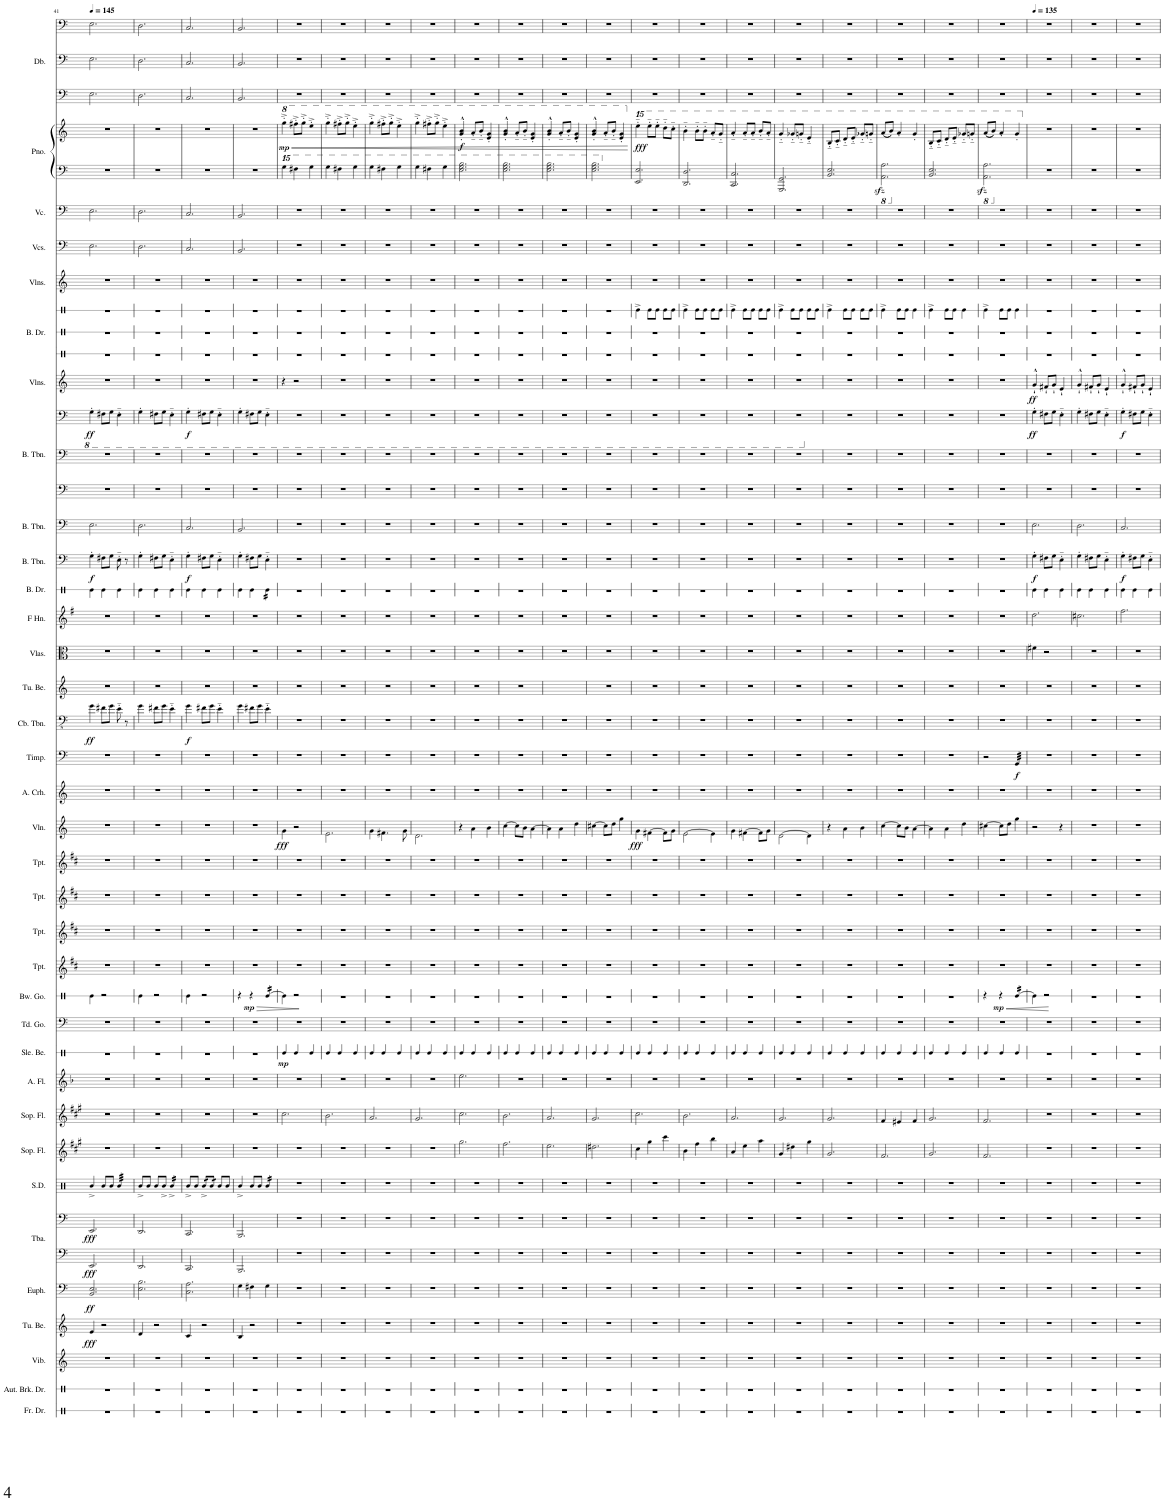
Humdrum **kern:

**kern	**kern	**kern	**kern	**dynam	**kern	**dynam	**kern	**kern	**dynam	**kern	**kern	**kern	**kern	**kern	**dynam	**kern	**kern	**dynam	**kern	**kern	**kern	**kern	**kern	**dynam	**kern	**kern	**dynam	**kern	**dynam	**kern	**kern	**kern	**kern	**kern	**dynam	**kern	**kern	**kern	**kern	**dynam	**kern	**dynam	**kern	**kern	**kern	**kern	**kern	**kern	**kern	**kern	**dynam	**kern	**kern	**kern
*part35	*part34	*part33	*part32	*part32	*part31	*part31	*part30	*part30	*part30	*part29	*part28	*part27	*part26	*part25	*part25	*part24	*part23	*part23	*part22	*part21	*part20	*part19	*part18	*part18	*part17	*part16	*part16	*part15	*part15	*part14	*part13	*part12	*part11	*part10	*part10	*part9	*part8	*part8	*part8	*part8	*part7	*part7	*part6	*part6	*part6	*part5	*part4	*part3	*part2	*part2	*part2	*part1	*part1	*part1
*staff43	*staff42	*staff41	*staff40	*staff40	*staff39	*staff39	*staff38	*staff37	*staff37/38	*staff36	*staff35	*staff34	*staff33	*staff32	*staff32	*staff31	*staff30	*staff30	*staff29	*staff28	*staff27	*staff26	*staff25	*staff25	*staff24	*staff23	*staff23	*staff22	*staff22	*staff21	*staff20	*staff19	*staff18	*staff17	*staff17	*staff16	*staff15	*staff14	*staff13	*staff13/14/15	*staff12	*staff12	*staff11	*staff10	*staff9	*staff8	*staff7	*staff6	*staff5	*staff4	*staff4/5	*staff3	*staff2	*staff1
*I"Frame Drum	*I"Automobile Brake Drums	*I"Vibraphone	*I"Tubular Bells	*	*I"Euphonium	*	*I"Tuba	*	*	*I"Snare Drum	*I"Soprano Flute	*I"Soprano Flute	*I"Alto Flute	*I"Sleigh Bells	*	*I"Tuned Gongs	*I"Bowl Gongs	*	*I"Trumpet	*I"Trumpet	*I"Trumpet	*I"Trumpet	*I"Violin	*	*I"Alto Crumhorn	*I"Timpani	*	*I"Contrabass Trombone	*	*I"Tubular Bells	*I"Violas	*I"Horn in F	*I"Bass Drum	*I"Bass Trombone	*	*I"Bass Trombone	*I"Bass Trombone	*	*	*	*I"Violins	*	*I"Bass Drum	*	*	*I"Violins	*I"Violoncellos	*I"Violoncello	*I"Grand Piano	*	*	*I"Double Bass	*	*
*I'Fr. Dr.	*I'Aut. Brk. Dr.	*I'Vib.	*I'Tu. Be.	*	*I'Euph.	*	*I'Tba.	*	*	*I'S.D.	*I'Sop. Fl.	*I'Sop. Fl.	*I'A. Fl.	*I'Sle. Be.	*	*I'Td. Go.	*I'Bw. Go.	*	*I'Tpt.	*I'Tpt.	*I'Tpt.	*I'Tpt.	*I'Vln.	*	*I'A. Crh.	*I'Timp.	*	*I'Cb. Tbn.	*	*I'Tu. Be.	*I'Vlas.	*	*I'B. Dr.	*I'B. Tbn.	*	*I'B. Tbn.	*I'B. Tbn.	*	*	*	*I'Vlns.	*	*I'B. Dr.	*	*	*I'Vlns.	*I'Vcs.	*I'Vc.	*I'Pno.	*	*	*I'Db.	*	*
!!LO:PB:g=z
*clefX	*clefX	*clefG2	*clefG2	*	*clefF4	*	*clefF4	*clefF4	*	*clefX	*clefG2	*clefG2	*clefG2	*clefX	*	*clefF4	*clefX	*	*clefG2	*clefG2	*clefG2	*clefG2	*clefG2	*	*clefG2	*clefF4	*	*clefFv4	*	*clefG2	*clefC3	*clefG2	*clefX	*clefF4	*	*clefF4	*clefF4	*clefF4	*clefF4	*	*clefG2	*	*clefX	*clefX	*clefX	*clefG2	*clefF4	*clefF4	*clefF4	*clefG2	*	*clefF4	*clefF4	*clefF4
*	*	*	*	*	*	*	*	*	*	*	*Trd-2c-3	*Trd-2c-3	*Trd3c5	*	*	*	*Trd7c12	*	*Trd1c2	*Trd1c2	*Trd1c2	*Trd1c2	*	*	*Trd12c21	*	*	*	*	*	*	*Trd4c7	*	*	*	*	*	*	*	*	*	*	*	*	*	*	*	*	*	*	*	*Trd7c12	*Trd7c12	*Trd7c12
*k[]	*k[]	*k[]	*k[]	*	*k[]	*	*k[]	*k[]	*	*k[]	*k[f#c#g#]	*k[f#c#g#]	*k[b-]	*k[]	*	*k[]	*k[]	*	*k[f#c#]	*k[f#c#]	*k[f#c#]	*k[f#c#]	*k[]	*	*k[]	*k[]	*	*k[]	*	*k[]	*k[]	*k[f#]	*k[]	*k[]	*	*k[]	*k[]	*k[]	*k[]	*	*k[]	*	*k[]	*k[]	*k[]	*k[]	*k[]	*k[]	*k[]	*k[]	*	*k[]	*k[]	*k[]
*M3/4	*M3/4	*M3/4	*M3/4	*	*M3/4	*	*M3/4	*M3/4	*	*M3/4	*M3/4	*M3/4	*M3/4	*M3/4	*	*M3/4	*M3/4	*	*M3/4	*M3/4	*M3/4	*M3/4	*M3/4	*	*M3/4	*M3/4	*	*M3/4	*	*M3/4	*M3/4	*M3/4	*M3/4	*M3/4	*	*M3/4	*M3/4	*M3/4	*M3/4	*	*M3/4	*	*M3/4	*M3/4	*M3/4	*M3/4	*M3/4	*M3/4	*M3/4	*M3/4	*	*M3/4	*M3/4	*M3/4
*MM145	*MM145	*MM145	*MM145	*	*MM145	*	*MM145	*MM145	*	*MM145	*MM145	*MM145	*MM145	*MM145	*	*MM145	*MM145	*	*MM145	*MM145	*MM145	*MM145	*MM145	*	*MM145	*MM145	*	*MM145	*	*MM145	*MM145	*MM145	*MM145	*MM145	*	*MM145	*MM145	*MM145	*MM145	*	*MM145	*	*MM145	*MM145	*MM145	*MM145	*MM145	*MM145	*MM145	*MM145	*	*MM145	*MM145	*MM145
=41	=41	=41	=41	=41	=41	=41	=41	=41	=41	=41	=41	=41	=41	=41	=41	=41	=41	=41	=41	=41	=41	=41	=41	=41	=41	=41	=41	=41	=41	=41	=41	=41	=41	=41	=41	=41	=41	=41	=41	=41	=41	=41	=41	=41	=41	=41	=41	=41	=41	=41	=41	=41	=41	=41
!	!	!	!	!LO:DY:b	!	!LO:DY:b	!	!	!LO:DY:b=2	!	!	!	!	!	!	!	!	!	!	!	!	!	!	!	!	!	!	!	!	!	!	!	!	!	!	!	!	!	!	!	!	!	!	!	!	!	!	!	!	!	!	!	!	!
!	!	!	!	!	!	!	!	!	!LO:DY:n=1:b	!	!	!	!	!	!	!	!	!	!	!	!	!	!	!	!	!	!	!	!LO:DY:b	!	!	!	!	!	!LO:DY:b	!	!	!	!	!LO:DY:b	!	!	!	!	!	!	!	!	!	!	!	!	!	!
2.r	2.r	2.r	4e/	fff	2.BB/ 2.E/	ff	2.EE/	2.EE/	fff fff	4R^/	2.r	2.r	2.r	2.r	.	2.r	4Re\	.	2.r	2.r	2.r	2.r	2.r	.	2.r	2.r	.	4G\	ff	2.r	2.r	2.r	4Re\	4G'\	f	2.E\	2.r	2.r	4GG'\	ff	2.r	.	2.r	2.r	2.r	2.r	2.E\	2.E\	2.r	2.r	.	2.E\	2.E\	2.E\
.	.	.	2r	.	.	.	.	.	.	8R/L	.	.	.	.	.	.	2r	.	.	.	.	.	.	.	.	.	.	8F#X\L	.	.	.	.	4Re\	8F#X\L	.	.	.	.	8FF#X\L	.	.	.	.	.	.	.	.	.	.	.	.	.	.	.
.	.	.	.	.	.	.	.	.	.	8R/J	.	.	.	.	.	.	.	.	.	.	.	.	.	.	.	.	.	8G\J	.	.	.	.	.	8G\J	.	.	.	.	8GG\J	.	.	.	.	.	.	.	.	.	.	.	.	.	.	.
*	*	*	*	*	*	*	*	*	*	*tremolo	*	*	*	*	*	*	*	*	*	*	*	*	*	*	*	*	*	*	*	*	*	*	*	*	*	*	*	*	*	*	*	*	*	*	*	*	*	*	*	*	*	*	*	*
.	.	.	.	.	.	.	.	.	.	32R/LLL	.	.	.	.	.	.	.	.	.	.	.	.	.	.	.	.	.	8E'~\	.	.	.	.	4Re\	8E'~\	.	.	.	.	4EE'~\	.	.	.	.	.	.	.	.	.	.	.	.	.	.	.
.	.	.	.	.	.	.	.	.	.	32R/	.	.	.	.	.	.	.	.	.	.	.	.	.	.	.	.	.	.	.	.	.	.	.	.	.	.	.	.	.	.	.	.	.	.	.	.	.	.	.	.	.	.	.	.
.	.	.	.	.	.	.	.	.	.	32R/	.	.	.	.	.	.	.	.	.	.	.	.	.	.	.	.	.	.	.	.	.	.	.	.	.	.	.	.	.	.	.	.	.	.	.	.	.	.	.	.	.	.	.	.
.	.	.	.	.	.	.	.	.	.	32R/	.	.	.	.	.	.	.	.	.	.	.	.	.	.	.	.	.	.	.	.	.	.	.	.	.	.	.	.	.	.	.	.	.	.	.	.	.	.	.	.	.	.	.	.
.	.	.	.	.	.	.	.	.	.	32R/	.	.	.	.	.	.	.	.	.	.	.	.	.	.	.	.	.	8r	.	.	.	.	.	8r	.	.	.	.	.	.	.	.	.	.	.	.	.	.	.	.	.	.	.	.
.	.	.	.	.	.	.	.	.	.	32R/	.	.	.	.	.	.	.	.	.	.	.	.	.	.	.	.	.	.	.	.	.	.	.	.	.	.	.	.	.	.	.	.	.	.	.	.	.	.	.	.	.	.	.	.
.	.	.	.	.	.	.	.	.	.	32R/	.	.	.	.	.	.	.	.	.	.	.	.	.	.	.	.	.	.	.	.	.	.	.	.	.	.	.	.	.	.	.	.	.	.	.	.	.	.	.	.	.	.	.	.
.	.	.	.	.	.	.	.	.	.	32R/JJJ	.	.	.	.	.	.	.	.	.	.	.	.	.	.	.	.	.	.	.	.	.	.	.	.	.	.	.	.	.	.	.	.	.	.	.	.	.	.	.	.	.	.	.	.
=42	=42	=42	=42	=42	=42	=42	=42	=42	=42	=42	=42	=42	=42	=42	=42	=42	=42	=42	=42	=42	=42	=42	=42	=42	=42	=42	=42	=42	=42	=42	=42	=42	=42	=42	=42	=42	=42	=42	=42	=42	=42	=42	=42	=42	=42	=42	=42	=42	=42	=42	=42	=42	=42	=42
2.r	2.r	2.r	4d/	.	2.E\ 2.B\	.	2.DD/	2.DD/	.	8R^/L	2.r	2.r	2.r	2.r	.	2.r	4Re\	.	2.r	2.r	2.r	2.r	2.r	.	2.r	2.r	.	4G\	.	2.r	2.r	2.r	4Re\	4G'\	.	2.D\	2.r	2.r	4GG'\	.	2.r	.	2.r	2.r	2.r	2.r	2.D\	2.D\	2.r	2.r	.	2.D\	2.D\	2.D\
.	.	.	.	.	.	.	.	.	.	8R/J	.	.	.	.	.	.	.	.	.	.	.	.	.	.	.	.	.	.	.	.	.	.	.	.	.	.	.	.	.	.	.	.	.	.	.	.	.	.	.	.	.	.	.	.
.	.	.	2r	.	.	.	.	.	.	8R/L	.	.	.	.	.	.	2r	.	.	.	.	.	.	.	.	.	.	8F#X\L	.	.	.	.	4Re\	8F#X\L	.	.	.	.	8FF#X\L	.	.	.	.	.	.	.	.	.	.	.	.	.	.	.
.	.	.	.	.	.	.	.	.	.	8R^/J	.	.	.	.	.	.	.	.	.	.	.	.	.	.	.	.	.	8G\J	.	.	.	.	.	8G\J	.	.	.	.	8GG\J	.	.	.	.	.	.	.	.	.	.	.	.	.	.	.
.	.	.	.	.	.	.	.	.	.	16R^/LL	.	.	.	.	.	.	.	.	.	.	.	.	.	.	.	.	.	4E'~\	.	.	.	.	4Re\	4E'~\	.	.	.	.	4EE'~\	.	.	.	.	.	.	.	.	.	.	.	.	.	.	.
.	.	.	.	.	.	.	.	.	.	16R^/	.	.	.	.	.	.	.	.	.	.	.	.	.	.	.	.	.	.	.	.	.	.	.	.	.	.	.	.	.	.	.	.	.	.	.	.	.	.	.	.	.	.	.	.
.	.	.	.	.	.	.	.	.	.	16R^/	.	.	.	.	.	.	.	.	.	.	.	.	.	.	.	.	.	.	.	.	.	.	.	.	.	.	.	.	.	.	.	.	.	.	.	.	.	.	.	.	.	.	.	.
.	.	.	.	.	.	.	.	.	.	16R^/JJ	.	.	.	.	.	.	.	.	.	.	.	.	.	.	.	.	.	.	.	.	.	.	.	.	.	.	.	.	.	.	.	.	.	.	.	.	.	.	.	.	.	.	.	.
=43	=43	=43	=43	=43	=43	=43	=43	=43	=43	=43	=43	=43	=43	=43	=43	=43	=43	=43	=43	=43	=43	=43	=43	=43	=43	=43	=43	=43	=43	=43	=43	=43	=43	=43	=43	=43	=43	=43	=43	=43	=43	=43	=43	=43	=43	=43	=43	=43	=43	=43	=43	=43	=43	=43
!	!	!	!	!	!	!	!	!	!	!	!	!	!	!	!	!	!	!	!	!	!	!	!	!	!	!	!	!	!LO:DY:b	!	!	!	!	!	!LO:DY:b	!	!	!	!	!LO:DY:b	!	!	!	!	!	!	!	!	!	!	!	!	!	!
2.r	2.r	2.r	4c/	.	2.C\ 2.A\	.	2.CC/	2.CC/	.	8R^/L	2.r	2.r	2.r	2.r	.	2.r	4Re\	.	2.r	2.r	2.r	2.r	2.r	.	2.r	2.r	.	4G\	f	2.r	2.r	2.r	4Re\	4G'\	f	2.C/	2.r	2.r	4GG'\	f	2.r	.	2.r	2.r	2.r	2.r	2.C/	2.C/	2.r	2.r	.	2.C/	2.C/	2.C/
.	.	.	.	.	.	.	.	.	.	8R/J	.	.	.	.	.	.	.	.	.	.	.	.	.	.	.	.	.	.	.	.	.	.	.	.	.	.	.	.	.	.	.	.	.	.	.	.	.	.	.	.	.	.	.	.
.	.	.	2r	.	.	.	.	.	.	16R^/LL	.	.	.	.	.	.	2r	.	.	.	.	.	.	.	.	.	.	8F#X\L	.	.	.	.	4Re\	8F#X\L	.	.	.	.	8FF#X\L	.	.	.	.	.	.	.	.	.	.	.	.	.	.	.
.	.	.	.	.	.	.	.	.	.	16R^/	.	.	.	.	.	.	.	.	.	.	.	.	.	.	.	.	.	.	.	.	.	.	.	.	.	.	.	.	.	.	.	.	.	.	.	.	.	.	.	.	.	.	.	.
.	.	.	.	.	.	.	.	.	.	16R/	.	.	.	.	.	.	.	.	.	.	.	.	.	.	.	.	.	8G\J	.	.	.	.	.	8G\J	.	.	.	.	8GG\J	.	.	.	.	.	.	.	.	.	.	.	.	.	.	.
.	.	.	.	.	.	.	.	.	.	16R/JJ	.	.	.	.	.	.	.	.	.	.	.	.	.	.	.	.	.	.	.	.	.	.	.	.	.	.	.	.	.	.	.	.	.	.	.	.	.	.	.	.	.	.	.	.
.	.	.	.	.	.	.	.	.	.	8R/L	.	.	.	.	.	.	.	.	.	.	.	.	.	.	.	.	.	4E'~\	.	.	.	.	4Re\	4E'~\	.	.	.	.	4EE'~\	.	.	.	.	.	.	.	.	.	.	.	.	.	.	.
.	.	.	.	.	.	.	.	.	.	8R/J	.	.	.	.	.	.	.	.	.	.	.	.	.	.	.	.	.	.	.	.	.	.	.	.	.	.	.	.	.	.	.	.	.	.	.	.	.	.	.	.	.	.	.	.
=44	=44	=44	=44	=44	=44	=44	=44	=44	=44	=44	=44	=44	=44	=44	=44	=44	=44	=44	=44	=44	=44	=44	=44	=44	=44	=44	=44	=44	=44	=44	=44	=44	=44	=44	=44	=44	=44	=44	=44	=44	=44	=44	=44	=44	=44	=44	=44	=44	=44	=44	=44	=44	=44	=44
2.r	2.r	2.r	4B/	.	4G\	.	2.BBB/	2.BBB/	.	4R^/	2.r	2.r	2.r	2.r	.	2.r	4r	.	2.r	2.r	2.r	2.r	2.r	.	2.r	2.r	.	4G\	.	2.r	2.r	2.r	4Re\	4G'\	.	2.BB/	2.r	2.r	4GG'\	.	2.r	.	2.r	2.r	2.r	2.r	2.BB/	2.BB/	2.r	2.r	.	2.BB/	2.BB/	2.BB/
!	!	!	!	!	!	!	!	!	!	!	!	!	!	!	!	!	!	!LO:HP:b	!	!	!	!	!	!	!	!	!	!	!	!	!	!	!	!	!	!	!	!	!	!	!	!	!	!	!	!	!	!	!	!	!	!	!	!
!	!	!	!	!	!	!	!	!	!	!	!	!	!	!	!	!	!	!LO:DY:n=1:b	!	!	!	!	!	!	!	!	!	!	!	!	!	!	!	!	!	!	!	!	!	!	!	!	!	!	!	!	!	!	!	!	!	!	!	!
.	.	.	2r	.	4F#X\	.	.	.	.	8R/L	.	.	.	.	.	.	4r	> mp	.	.	.	.	.	.	.	.	.	8F#X\L	.	.	.	.	4Re\	8F#X\L	.	.	.	.	8FF#X\L	.	.	.	.	.	.	.	.	.	.	.	.	.	.	.
.	.	.	.	.	.	.	.	.	.	8R/J	.	.	.	.	.	.	.	.	.	.	.	.	.	.	.	.	.	8G\J	.	.	.	.	.	8G\J	.	.	.	.	8GG\J	.	.	.	.	.	.	.	.	.	.	.	.	.	.	.
*	*	*	*	*	*	*	*	*	*	*	*	*	*	*	*	*	*tremolo	*	*	*	*	*	*	*	*	*	*	*	*	*	*	*	*	*	*	*	*	*	*	*	*	*	*	*	*	*	*	*	*	*	*	*	*	*
*	*	*	*	*	*	*	*	*	*	*	*	*	*	*	*	*	*	*	*	*	*	*	*	*	*	*	*	*	*	*	*	*	*tremolo	*	*	*	*	*	*	*	*	*	*	*	*	*	*	*	*	*	*	*	*	*
.	.	.	.	.	4G\	.	.	.	.	16R/LL	.	.	.	.	.	.	[16Re/LL	.	.	.	.	.	.	.	.	.	.	4E'~\	.	.	.	.	16Re\LL	4E'~\	.	.	.	.	4EE'~\	.	.	.	.	.	.	.	.	.	.	.	.	.	.	.
.	.	.	.	.	.	.	.	.	.	16R/	.	.	.	.	.	.	16Re/	.	.	.	.	.	.	.	.	.	.	.	.	.	.	.	16Re\	.	.	.	.	.	.	.	.	.	.	.	.	.	.	.	.	.	.	.	.	.
.	.	.	.	.	.	.	.	.	.	16R/	.	.	.	.	.	.	16Re/	.	.	.	.	.	.	.	.	.	.	.	.	.	.	.	16Re\	.	.	.	.	.	.	.	.	.	.	.	.	.	.	.	.	.	.	.	.	.
.	.	.	.	.	.	.	.	.	.	16R/JJ	.	.	.	.	.	.	16Re/JJ	.	.	.	.	.	.	.	.	.	.	.	.	.	.	.	16Re\JJ	.	.	.	.	.	.	.	.	.	.	.	.	.	.	.	.	.	.	.	.	.
*	*	*	*	*	*	*	*	*	*	*	*	*	*	*	*	*	*	*	*	*	*	*	*	*	*	*	*	*	*	*	*	*	*Xtremolo	*	*	*	*	*	*	*	*	*	*	*	*	*	*	*	*	*	*	*	*	*
*	*	*	*	*	*	*	*	*	*	*	*	*	*	*	*	*	*Xtremolo	*	*	*	*	*	*	*	*	*	*	*	*	*	*	*	*	*	*	*	*	*	*	*	*	*	*	*	*	*	*	*	*	*	*	*	*	*
*	*	*	*	*	*	*	*	*	*	*Xtremolo	*	*	*	*	*	*	*	*	*	*	*	*	*	*	*	*	*	*	*	*	*	*	*	*	*	*	*	*	*	*	*	*	*	*	*	*	*	*	*	*	*	*	*	*
.	.	.	.	.	.	.	.	.	.	.	.	.	.	.	.	.	.	]	.	.	.	.	.	.	.	.	.	.	.	.	.	.	.	.	.	.	.	.	.	.	.	.	.	.	.	.	.	.	.	.	.	.	.	.
=45	=45	=45	=45	=45	=45	=45	=45	=45	=45	=45	=45	=45	=45	=45	=45	=45	=45	=45	=45	=45	=45	=45	=45	=45	=45	=45	=45	=45	=45	=45	=45	=45	=45	=45	=45	=45	=45	=45	=45	=45	=45	=45	=45	=45	=45	=45	=45	=45	=45	=45	=45	=45	=45	=45
*	*	*	*	*	*	*	*	*	*	*	*	*	*	*	*	*	*	*	*	*	*	*	*	*	*	*	*	*	*	*	*	*	*	*	*	*	*	*	*	*	*	*	*	*	*	*	*	*	*15ma	*	*	*	*	*
*	*	*	*	*	*	*	*	*	*	*	*	*	*	*	*	*	*	*	*	*	*	*	*	*	*	*	*	*	*	*	*	*	*	*	*	*	*	*	*	*	*	*	*	*	*	*	*	*	*	*8va	*	*	*	*
!	!	!	!	!	!	!	!	!	!	!	!	!	!	!	!LO:DY:b	!	!	!	!	!	!	!	!	!LO:DY:b	!	!	!	!	!	!	!	!	!	!	!	!	!	!	!	!	!	!	!	!	!	!	!	!	!	!	!LO:DY:b	!	!	!
2.r	2.r	2.r	2.r	.	2.r	.	2.r	2.r	.	2.r	2.r	2.cc#\	2.r	4Re/	mp	2.r	4Re\]	.	2.r	2.r	2.r	2.r	4g\	fff	2.r	2.r	.	2.r	.	2.r	2.r	2.r	2.r	2.r	.	2.r	2.r	2.r	2.r	.	4r	.	2.r	2.r	2.r	2.r	2.r	2.r	4gg\	4ggg'^\	mp	2.r	2.r	2.r
!	!	!	!	!	!	!	!	!	!	!	!	!	!	!	!	!	!	!	!	!	!	!	!	!	!	!	!	!	!	!	!	!	!	!	!	!	!	!	!	!	!	!	!	!	!	!	!	!	!	!	!LO:HP:b	!	!	!
.	.	.	.	.	.	.	.	.	.	.	.	.	.	4Re/	.	.	2r	.	.	.	.	.	2r	.	.	.	.	.	.	.	.	.	.	.	.	.	.	.	.	.	2r	.	.	.	.	.	.	.	4ff#X\	8fff#X'^\L	<	.	.	.
.	.	.	.	.	.	.	.	.	.	.	.	.	.	.	.	.	.	.	.	.	.	.	.	.	.	.	.	.	.	.	.	.	.	.	.	.	.	.	.	.	.	.	.	.	.	.	.	.	.	8ggg'^\J	.	.	.	.
.	.	.	.	.	.	.	.	.	.	.	.	.	.	4Re/	.	.	.	.	.	.	.	.	.	.	.	.	.	.	.	.	.	.	.	.	.	.	.	.	.	.	.	.	.	.	.	.	.	.	4gg\	4eee'^	.	.	.	.
=46	=46	=46	=46	=46	=46	=46	=46	=46	=46	=46	=46	=46	=46	=46	=46	=46	=46	=46	=46	=46	=46	=46	=46	=46	=46	=46	=46	=46	=46	=46	=46	=46	=46	=46	=46	=46	=46	=46	=46	=46	=46	=46	=46	=46	=46	=46	=46	=46	=46	=46	=46	=46	=46	=46
2.r	2.r	2.r	2.r	.	2.r	.	2.r	2.r	.	2.r	2.r	2.b\	2.r	4Re/	.	2.r	2.r	.	2.r	2.r	2.r	2.r	2.e\	.	2.r	2.r	.	2.r	.	2.r	2.r	2.r	2.r	2.r	.	2.r	2.r	2.r	2.r	.	2.r	.	2.r	2.r	2.r	2.r	2.r	2.r	4gg\	4ggg'^\	.	2.r	2.r	2.r
.	.	.	.	.	.	.	.	.	.	.	.	.	.	4Re/	.	.	.	.	.	.	.	.	.	.	.	.	.	.	.	.	.	.	.	.	.	.	.	.	.	.	.	.	.	.	.	.	.	.	4ff#X\	8fff#X'^\L	.	.	.	.
.	.	.	.	.	.	.	.	.	.	.	.	.	.	.	.	.	.	.	.	.	.	.	.	.	.	.	.	.	.	.	.	.	.	.	.	.	.	.	.	.	.	.	.	.	.	.	.	.	.	8ggg'^\J	.	.	.	.
.	.	.	.	.	.	.	.	.	.	.	.	.	.	4Re/	.	.	.	.	.	.	.	.	.	.	.	.	.	.	.	.	.	.	.	.	.	.	.	.	.	.	.	.	.	.	.	.	.	.	4gg\	4eee'^\	.	.	.	.
=47	=47	=47	=47	=47	=47	=47	=47	=47	=47	=47	=47	=47	=47	=47	=47	=47	=47	=47	=47	=47	=47	=47	=47	=47	=47	=47	=47	=47	=47	=47	=47	=47	=47	=47	=47	=47	=47	=47	=47	=47	=47	=47	=47	=47	=47	=47	=47	=47	=47	=47	=47	=47	=47	=47
2.r	2.r	2.r	2.r	.	2.r	.	2.r	2.r	.	2.r	2.r	2.a/	2.r	4Re/	.	2.r	2.r	.	2.r	2.r	2.r	2.r	4g\	.	2.r	2.r	.	2.r	.	2.r	2.r	2.r	2.r	2.r	.	2.r	2.r	2.r	2.r	.	2.r	.	2.r	2.r	2.r	2.r	2.r	2.r	4gg\	4ggg'^\	.	2.r	2.r	2.r
.	.	.	.	.	.	.	.	.	.	.	.	.	.	4Re/	.	.	.	.	.	.	.	.	4.f#X\	.	.	.	.	.	.	.	.	.	.	.	.	.	.	.	.	.	.	.	.	.	.	.	.	.	4ff#X\	8fff#X'^\L	.	.	.	.
.	.	.	.	.	.	.	.	.	.	.	.	.	.	.	.	.	.	.	.	.	.	.	.	.	.	.	.	.	.	.	.	.	.	.	.	.	.	.	.	.	.	.	.	.	.	.	.	.	.	8ggg'^\J	.	.	.	.
.	.	.	.	.	.	.	.	.	.	.	.	.	.	4Re/	.	.	.	.	.	.	.	.	.	.	.	.	.	.	.	.	.	.	.	.	.	.	.	.	.	.	.	.	.	.	.	.	.	.	4gg\	4eee'^\	.	.	.	.
.	.	.	.	.	.	.	.	.	.	.	.	.	.	.	.	.	.	.	.	.	.	.	8g\	.	.	.	.	.	.	.	.	.	.	.	.	.	.	.	.	.	.	.	.	.	.	.	.	.	.	.	.	.	.	.
=48	=48	=48	=48	=48	=48	=48	=48	=48	=48	=48	=48	=48	=48	=48	=48	=48	=48	=48	=48	=48	=48	=48	=48	=48	=48	=48	=48	=48	=48	=48	=48	=48	=48	=48	=48	=48	=48	=48	=48	=48	=48	=48	=48	=48	=48	=48	=48	=48	=48	=48	=48	=48	=48	=48
2.r	2.r	2.r	2.r	.	2.r	.	2.r	2.r	.	2.r	2.r	2.g#/	2.r	4Re/	.	2.r	2.r	.	2.r	2.r	2.r	2.r	2.d\	.	2.r	2.r	.	2.r	.	2.r	2.r	2.r	2.r	2.r	.	2.r	2.r	2.r	2.r	.	2.r	.	2.r	2.r	2.r	2.r	2.r	2.r	4gg\	4ggg'^\	.	2.r	2.r	2.r
.	.	.	.	.	.	.	.	.	.	.	.	.	.	4Re/	.	.	.	.	.	.	.	.	.	.	.	.	.	.	.	.	.	.	.	.	.	.	.	.	.	.	.	.	.	.	.	.	.	.	4ff#X\	8fff#X'^\L	.	.	.	.
.	.	.	.	.	.	.	.	.	.	.	.	.	.	.	.	.	.	.	.	.	.	.	.	.	.	.	.	.	.	.	.	.	.	.	.	.	.	.	.	.	.	.	.	.	.	.	.	.	.	8ggg'^\J	.	.	.	.
.	.	.	.	.	.	.	.	.	.	.	.	.	.	4Re/	.	.	.	.	.	.	.	.	.	.	.	.	.	.	.	.	.	.	.	.	.	.	.	.	.	.	.	.	.	.	.	.	.	.	4gg\	4eee'^\	.	.	.	.
=49	=49	=49	=49	=49	=49	=49	=49	=49	=49	=49	=49	=49	=49	=49	=49	=49	=49	=49	=49	=49	=49	=49	=49	=49	=49	=49	=49	=49	=49	=49	=49	=49	=49	=49	=49	=49	=49	=49	=49	=49	=49	=49	=49	=49	=49	=49	=49	=49	=49	=49	=49	=49	=49	=49
!	!	!	!	!	!	!	!	!	!	!	!	!	!	!	!	!	!	!	!	!	!	!	!	!	!	!	!	!	!	!	!	!	!	!	!	!	!	!	!	!	!	!	!	!	!	!	!	!	!	!	!LO:DY:b	!	!	!
2.r	2.r	2.r	2.r	.	2.r	.	2.r	2.r	.	2.r	2.gg#\	2.cc#\	2.ee\	4Re/	.	2.r	2.r	.	2.r	2.r	2.r	2.r	4r	.	2.r	2.r	.	2.r	.	2.r	2.r	2.r	2.r	2.r	.	2.r	2.r	2.r	2.r	.	2.r	.	2.r	2.r	2.r	2.r	2.r	2.r	2.ee\ 2.gg\ 2.bb\	4gg/'^^ 4bb/'^^	f	2.r	2.r	2.r
.	.	.	.	.	.	.	.	.	.	.	.	.	.	4Re/	.	.	.	.	.	.	.	.	4a\	.	.	.	.	.	.	.	.	.	.	.	.	.	.	.	.	.	.	.	.	.	.	.	.	.	.	8aa'~/L	.	.	.	.
.	.	.	.	.	.	.	.	.	.	.	.	.	.	.	.	.	.	.	.	.	.	.	.	.	.	.	.	.	.	.	.	.	.	.	.	.	.	.	.	.	.	.	.	.	.	.	.	.	.	8bb'~/J	.	.	.	.
.	.	.	.	.	.	.	.	.	.	.	.	.	.	4Re/	.	.	.	.	.	.	.	.	4b\	.	.	.	.	.	.	.	.	.	.	.	.	.	.	.	.	.	.	.	.	.	.	.	.	.	.	4ee/' 4gg/'	.	.	.	.
=50	=50	=50	=50	=50	=50	=50	=50	=50	=50	=50	=50	=50	=50	=50	=50	=50	=50	=50	=50	=50	=50	=50	=50	=50	=50	=50	=50	=50	=50	=50	=50	=50	=50	=50	=50	=50	=50	=50	=50	=50	=50	=50	=50	=50	=50	=50	=50	=50	=50	=50	=50	=50	=50	=50
2.r	2.r	2.r	2.r	.	2.r	.	2.r	2.r	.	2.r	2.ff#\	2.b\	2.r	4Re/	.	2.r	2.r	.	2.r	2.r	2.r	2.r	[4cc\	.	2.r	2.r	.	2.r	.	2.r	2.r	2.r	2.r	2.r	.	2.r	2.r	2.r	2.r	.	2.r	.	2.r	2.r	2.r	2.r	2.r	2.r	2.ee\ 2.gg\ 2.bb\	4gg/'^^ 4bb/'^^	.	2.r	2.r	2.r
.	.	.	.	.	.	.	.	.	.	.	.	.	.	4Re/	.	.	.	.	.	.	.	.	8cc\L]	.	.	.	.	.	.	.	.	.	.	.	.	.	.	.	.	.	.	.	.	.	.	.	.	.	.	8aa'~/L	.	.	.	.
.	.	.	.	.	.	.	.	.	.	.	.	.	.	.	.	.	.	.	.	.	.	.	8b\J	.	.	.	.	.	.	.	.	.	.	.	.	.	.	.	.	.	.	.	.	.	.	.	.	.	.	8bb'~/J	.	.	.	.
.	.	.	.	.	.	.	.	.	.	.	.	.	.	4Re/	.	.	.	.	.	.	.	.	[4a\	.	.	.	.	.	.	.	.	.	.	.	.	.	.	.	.	.	.	.	.	.	.	.	.	.	.	4ee/' 4gg/'	.	.	.	.
=51	=51	=51	=51	=51	=51	=51	=51	=51	=51	=51	=51	=51	=51	=51	=51	=51	=51	=51	=51	=51	=51	=51	=51	=51	=51	=51	=51	=51	=51	=51	=51	=51	=51	=51	=51	=51	=51	=51	=51	=51	=51	=51	=51	=51	=51	=51	=51	=51	=51	=51	=51	=51	=51	=51
2.r	2.r	2.r	2.r	.	2.r	.	2.r	2.r	.	2.r	2.ee\	2.a/	2.r	4Re/	.	2.r	2.r	.	2.r	2.r	2.r	2.r	4a\]	.	2.r	2.r	.	2.r	.	2.ryy	2.r	2.r	2.r	2.r	.	2.r	2.r	2.r	2.r	.	2.r	.	2.r	2.r	2.r	2.r	2.r	2.r	2.ee\ 2.gg\ 2.bb\	4gg/'^^ 4bb/'^^	.	2.r	2.r	2.r
.	.	.	.	.	.	.	.	.	.	.	.	.	.	4Re/	.	.	.	.	.	.	.	.	4a\	.	.	.	.	.	.	.	.	.	.	.	.	.	.	.	.	.	.	.	.	.	.	.	.	.	.	8aa'~/L	.	.	.	.
.	.	.	.	.	.	.	.	.	.	.	.	.	.	.	.	.	.	.	.	.	.	.	.	.	.	.	.	.	.	.	.	.	.	.	.	.	.	.	.	.	.	.	.	.	.	.	.	.	.	8bb'~/J	.	.	.	.
.	.	.	.	.	.	.	.	.	.	.	.	.	.	4Re/	.	.	.	.	.	.	.	.	4dd\	.	.	.	.	.	.	.	.	.	.	.	.	.	.	.	.	.	.	.	.	.	.	.	.	.	.	4ee/' 4gg/'	.	.	.	.
=52	=52	=52	=52	=52	=52	=52	=52	=52	=52	=52	=52	=52	=52	=52	=52	=52	=52	=52	=52	=52	=52	=52	=52	=52	=52	=52	=52	=52	=52	=52	=52	=52	=52	=52	=52	=52	=52	=52	=52	=52	=52	=52	=52	=52	=52	=52	=52	=52	=52	=52	=52	=52	=52	=52
2.r	2.r	2.r	2.r	.	2.r	.	2.r	2.r	.	2.r	2.dd#X\	2.g#/	2.r	4Re/	.	2.r	2.r	.	2.r	2.r	2.r	2.r	[4cc#X\	.	2.r	2.r	.	2.r	.	2.r	2.r	2.r	2.r	2.r	.	2.r	2.r	2.r	2.r	.	2.r	.	2.r	2.r	2.r	2.r	2.r	2.r	2.ee\ 2.gg\ 2.bb\	4gg/'^^ 4bb/'^^	.	2.r	2.r	2.r
.	.	.	.	.	.	.	.	.	.	.	.	.	.	4Re/	.	.	.	.	.	.	.	.	8cc#\L]	.	.	.	.	.	.	.	.	.	.	.	.	.	.	.	.	.	.	.	.	.	.	.	.	.	.	8aa'~/L	.	.	.	.
.	.	.	.	.	.	.	.	.	.	.	.	.	.	.	.	.	.	.	.	.	.	.	8dd\J	.	.	.	.	.	.	.	.	.	.	.	.	.	.	.	.	.	.	.	.	.	.	.	.	.	.	8bb'~/J	.	.	.	.
.	.	.	.	.	.	.	.	.	.	.	.	.	.	4Re/	.	.	.	.	.	.	.	.	4gg\	.	.	.	.	.	.	.	.	.	.	.	.	.	.	.	.	.	.	.	.	.	.	.	.	.	.	4ee/' 4gg/'	.	.	.	.
.	.	.	.	.	.	.	.	.	.	.	.	.	.	.	.	.	.	.	.	.	.	.	.	.	.	.	.	.	.	.	.	.	.	.	.	.	.	.	.	.	.	.	.	.	.	.	.	.	.	.	[	.	.	.
=53	=53	=53	=53	=53	=53	=53	=53	=53	=53	=53	=53	=53	=53	=53	=53	=53	=53	=53	=53	=53	=53	=53	=53	=53	=53	=53	=53	=53	=53	=53	=53	=53	=53	=53	=53	=53	=53	=53	=53	=53	=53	=53	=53	=53	=53	=53	=53	=53	=53	=53	=53	=53	=53	=53
*	*	*	*	*	*	*	*	*	*	*	*	*	*	*	*	*	*	*	*	*	*	*	*	*	*	*	*	*	*	*	*	*	*	*	*	*	*	*	*	*	*	*	*	*	*	*	*	*	*X15ma	*	*	*	*	*
*	*	*	*	*	*	*	*	*	*	*	*	*	*	*	*	*	*	*	*	*	*	*	*	*	*	*	*	*	*	*	*	*	*	*	*	*	*	*	*	*	*	*	*	*	*	*	*	*	*	*X8va	*	*	*	*
*	*	*	*	*	*	*	*	*	*	*	*	*	*	*	*	*	*	*	*	*	*	*	*	*	*	*	*	*	*	*	*	*	*	*	*	*	*	*	*	*	*	*	*	*	*	*	*	*	*	*15ma	*	*	*	*
!	!	!	!	!	!	!	!	!	!	!	!	!	!	!	!	!	!	!	!	!	!	!	!	!LO:DY:b	!	!	!	!	!	!	!	!	!	!	!	!	!	!	!	!	!	!	!	!	!	!	!	!	!	!	!LO:DY:b	!	!	!
2.r	2.r	2.r	2.r	.	2.r	.	2.r	2.r	.	2.r	4cc#\	2.cc#\	2.r	4Re/	.	2.r	2.r	.	2.r	2.r	2.r	2.r	4g\	fff	2.r	2.r	.	2.r	.	2.r	2.r	2.r	2.r	2.r	.	2.r	2.r	2.r	2.r	.	2.r	.	2.r	2.r	4Re^\	2.r	2.r	2.r	2.EE/ 2.E/	4eeee'~\	fff	2.r	2.r	2.r
.	.	.	.	.	.	.	.	.	.	.	4gg#\	.	.	4Re/	.	.	.	.	.	.	.	.	[4f#X\	.	.	.	.	.	.	.	.	.	.	.	.	.	.	.	.	.	.	.	.	.	8Re\L	.	.	.	.	8eeee'~\L	.	.	.	.
.	.	.	.	.	.	.	.	.	.	.	.	.	.	.	.	.	.	.	.	.	.	.	.	.	.	.	.	.	.	.	.	.	.	.	.	.	.	.	.	.	.	.	.	.	8Re\J	.	.	.	.	8eeee'~\J	.	.	.	.
.	.	.	.	.	.	.	.	.	.	.	4ccc#\	.	.	4Re/	.	.	.	.	.	.	.	.	8f#\L]	.	.	.	.	.	.	.	.	.	.	.	.	.	.	.	.	.	.	.	.	.	8Re\L	.	.	.	.	8dddd'~\L	.	.	.	.
.	.	.	.	.	.	.	.	.	.	.	.	.	.	.	.	.	.	.	.	.	.	.	8g\J	.	.	.	.	.	.	.	.	.	.	.	.	.	.	.	.	.	.	.	.	.	8Re\J	.	.	.	.	8cccc'~\J	.	.	.	.
=54	=54	=54	=54	=54	=54	=54	=54	=54	=54	=54	=54	=54	=54	=54	=54	=54	=54	=54	=54	=54	=54	=54	=54	=54	=54	=54	=54	=54	=54	=54	=54	=54	=54	=54	=54	=54	=54	=54	=54	=54	=54	=54	=54	=54	=54	=54	=54	=54	=54	=54	=54	=54	=54	=54
2.r	2.r	2.r	2.r	.	2.r	.	2.r	2.r	.	2.r	4b\	2.b\	2.r	4Re/	.	2.r	2.r	.	2.r	2.r	2.r	2.r	[2e\	.	2.r	2.r	.	2.r	.	2.r	2.r	2.r	2.r	2.r	.	2.r	2.r	2.r	2.r	.	2.r	.	2.r	2.r	4Re^\	2.r	2.r	2.r	2.DD/ 2.D/	4bbb'~\	.	2.r	2.r	2.r
.	.	.	.	.	.	.	.	.	.	.	4ff#\	.	.	4Re/	.	.	.	.	.	.	.	.	.	.	.	.	.	.	.	.	.	.	.	.	.	.	.	.	.	.	.	.	.	.	8Re\L	.	.	.	.	8bbb'~\L	.	.	.	.
.	.	.	.	.	.	.	.	.	.	.	.	.	.	.	.	.	.	.	.	.	.	.	.	.	.	.	.	.	.	.	.	.	.	.	.	.	.	.	.	.	.	.	.	.	8Re\J	.	.	.	.	8bbb'~\J	.	.	.	.
.	.	.	.	.	.	.	.	.	.	.	4bb\	.	.	4Re/	.	.	.	.	.	.	.	.	4e\]	.	.	.	.	.	.	.	.	.	.	.	.	.	.	.	.	.	.	.	.	.	8Re\L	.	.	.	.	8aaa'~/L	.	.	.	.
.	.	.	.	.	.	.	.	.	.	.	.	.	.	.	.	.	.	.	.	.	.	.	.	.	.	.	.	.	.	.	.	.	.	.	.	.	.	.	.	.	.	.	.	.	8Re\J	.	.	.	.	8ggg'~/J	.	.	.	.
=55	=55	=55	=55	=55	=55	=55	=55	=55	=55	=55	=55	=55	=55	=55	=55	=55	=55	=55	=55	=55	=55	=55	=55	=55	=55	=55	=55	=55	=55	=55	=55	=55	=55	=55	=55	=55	=55	=55	=55	=55	=55	=55	=55	=55	=55	=55	=55	=55	=55	=55	=55	=55	=55	=55
2.r	2.r	2.r	2.r	.	2.r	.	2.r	2.r	.	2.r	4a/	2.a/	2.r	4Re/	.	2.r	2.r	.	2.r	2.r	2.r	2.r	4g\	.	2.r	2.r	.	2.r	.	2.r	2.r	2.r	2.r	2.r	.	2.r	2.r	2.r	2.r	.	2.r	.	2.r	2.r	4Re^\	2.r	2.r	2.r	2.CC/ 2.C/	4aaa'~/	.	2.r	2.r	2.r
.	.	.	.	.	.	.	.	.	.	.	4ee\	.	.	4Re/	.	.	.	.	.	.	.	.	[4f#X\	.	.	.	.	.	.	.	.	.	.	.	.	.	.	.	.	.	.	.	.	.	8Re\L	.	.	.	.	8aaa'~/L	.	.	.	.
.	.	.	.	.	.	.	.	.	.	.	.	.	.	.	.	.	.	.	.	.	.	.	.	.	.	.	.	.	.	.	.	.	.	.	.	.	.	.	.	.	.	.	.	.	8Re\J	.	.	.	.	8aaa'~/J	.	.	.	.
.	.	.	.	.	.	.	.	.	.	.	4aa\	.	.	4Re/	.	.	.	.	.	.	.	.	8f#\L]	.	.	.	.	.	.	.	.	.	.	.	.	.	.	.	.	.	.	.	.	.	8Re\L	.	.	.	.	8bbb'~/L	.	.	.	.
.	.	.	.	.	.	.	.	.	.	.	.	.	.	.	.	.	.	.	.	.	.	.	8g\J	.	.	.	.	.	.	.	.	.	.	.	.	.	.	.	.	.	.	.	.	.	8Re\J	.	.	.	.	8aaa'~/J	.	.	.	.
=56	=56	=56	=56	=56	=56	=56	=56	=56	=56	=56	=56	=56	=56	=56	=56	=56	=56	=56	=56	=56	=56	=56	=56	=56	=56	=56	=56	=56	=56	=56	=56	=56	=56	=56	=56	=56	=56	=56	=56	=56	=56	=56	=56	=56	=56	=56	=56	=56	=56	=56	=56	=56	=56	=56
2.r	2.r	2.r	2.r	.	2.r	.	2.r	2.r	.	2.r	4g#/	2.g#/	2.r	4Re/	.	2.r	2.r	.	2.r	2.r	2.r	2.r	[2d\	.	2.r	2.r	.	2.r	.	2.r	2.r	2.r	2.r	2.r	.	2.r	2.r	2.r	2.r	.	2.r	.	2.r	2.r	4Re^\	2.r	2.r	2.r	2.GGG/ 2.GG/	4ggg'~/	.	2.r	2.r	2.r
.	.	.	.	.	.	.	.	.	.	.	4dd#X\	.	.	4Re/	.	.	.	.	.	.	.	.	.	.	.	.	.	.	.	.	.	.	.	.	.	.	.	.	.	.	.	.	.	.	8Re\L	.	.	.	.	8ggg-X'~/L	.	.	.	.
.	.	.	.	.	.	.	.	.	.	.	.	.	.	.	.	.	.	.	.	.	.	.	.	.	.	.	.	.	.	.	.	.	.	.	.	.	.	.	.	.	.	.	.	.	8Re\J	.	.	.	.	8gggn'~/J	.	.	.	.
.	.	.	.	.	.	.	.	.	.	.	4gg#\	.	.	4Re/	.	.	.	.	.	.	.	.	4d\]	.	.	.	.	.	.	.	.	.	.	.	.	.	.	.	.	.	.	.	.	.	8Re\L	.	.	.	.	4eee'~/	.	.	.	.
.	.	.	.	.	.	.	.	.	.	.	.	.	.	.	.	.	.	.	.	.	.	.	.	.	.	.	.	.	.	.	.	.	.	.	.	.	.	.	.	.	.	.	.	.	8Re\J	.	.	.	.	.	.	.	.	.
=57	=57	=57	=57	=57	=57	=57	=57	=57	=57	=57	=57	=57	=57	=57	=57	=57	=57	=57	=57	=57	=57	=57	=57	=57	=57	=57	=57	=57	=57	=57	=57	=57	=57	=57	=57	=57	=57	=57	=57	=57	=57	=57	=57	=57	=57	=57	=57	=57	=57	=57	=57	=57	=57	=57
2.r	2.r	2.r	2.r	.	2.r	.	2.r	2.r	.	2.r	2.g#/	2.g#/	2.r	4Re/	.	2.r	2.r	.	2.r	2.r	2.r	2.r	4r	.	2.r	2.r	.	2.r	.	2.r	2.r	2.r	2.r	2.r	.	2.r	2.r	2.r	2.r	.	2.r	.	2.r	2.r	4Re^\	2.r	2.r	2.r	2.BB/ 2.E/	8bb'~/L	.	2.r	2.r	2.r
.	.	.	.	.	.	.	.	.	.	.	.	.	.	.	.	.	.	.	.	.	.	.	.	.	.	.	.	.	.	.	.	.	.	.	.	.	.	.	.	.	.	.	.	.	.	.	.	.	.	8ccc'~/J	.	.	.	.
.	.	.	.	.	.	.	.	.	.	.	.	.	.	4Re/	.	.	.	.	.	.	.	.	4a\	.	.	.	.	.	.	.	.	.	.	.	.	.	.	.	.	.	.	.	.	.	8Re\L	.	.	.	.	8ddd'~/L	.	.	.	.
.	.	.	.	.	.	.	.	.	.	.	.	.	.	.	.	.	.	.	.	.	.	.	.	.	.	.	.	.	.	.	.	.	.	.	.	.	.	.	.	.	.	.	.	.	8Re\J	.	.	.	.	8eee'~/J	.	.	.	.
.	.	.	.	.	.	.	.	.	.	.	.	.	.	4Re/	.	.	.	.	.	.	.	.	4b\	.	.	.	.	.	.	.	.	.	.	.	.	.	.	.	.	.	.	.	.	.	8Re\L	.	.	.	.	8ggg-X'~/L	.	.	.	.
.	.	.	.	.	.	.	.	.	.	.	.	.	.	.	.	.	.	.	.	.	.	.	.	.	.	.	.	.	.	.	.	.	.	.	.	.	.	.	.	.	.	.	.	.	8Re\J	.	.	.	.	8gggn'~/J	.	.	.	.
=58	=58	=58	=58	=58	=58	=58	=58	=58	=58	=58	=58	=58	=58	=58	=58	=58	=58	=58	=58	=58	=58	=58	=58	=58	=58	=58	=58	=58	=58	=58	=58	=58	=58	=58	=58	=58	=58	=58	=58	=58	=58	=58	=58	=58	=58	=58	=58	=58	=58	=58	=58	=58	=58	=58
*	*	*	*	*	*	*	*	*	*	*	*	*	*	*	*	*	*	*	*	*	*	*	*	*	*	*	*	*	*	*	*	*	*	*	*	*	*	*	*	*	*	*	*	*	*	*	*	*	*8ba	*	*	*	*	*
2.r	2.r	2.r	2.r	.	2.r	.	2.r	2.r	.	2.r	2.f#/	4f#/	2.r	4Re/	.	2.r	2.r	.	2.r	2.r	2.r	2.r	[4cc\	.	2.r	2.r	.	2.r	.	2.r	2.r	2.r	2.r	2.r	.	2.r	2.r	2.r	2.r	.	2.r	.	2.r	2.r	4Re^\	2.r	2.r	2.r	2.AAA\zz< 2.AA\zz<	((8aaa/L	.	2.r	2.r	2.r
.	.	.	.	.	.	.	.	.	.	.	.	.	.	.	.	.	.	.	.	.	.	.	.	.	.	.	.	.	.	.	.	.	.	.	.	.	.	.	.	.	.	.	.	.	.	.	.	.	.	8bbb/J))	.	.	.	.
.	.	.	.	.	.	.	.	.	.	.	.	4e#X/	.	4Re/	.	.	.	.	.	.	.	.	8cc\L]	.	.	.	.	.	.	.	.	.	.	.	.	.	.	.	.	.	.	.	.	.	8Re\L	.	.	.	.	4aaa'/	.	.	.	.
.	.	.	.	.	.	.	.	.	.	.	.	.	.	.	.	.	.	.	.	.	.	.	8b\J	.	.	.	.	.	.	.	.	.	.	.	.	.	.	.	.	.	.	.	.	.	8Re\J	.	.	.	.	.	.	.	.	.
.	.	.	.	.	.	.	.	.	.	.	.	4f#/	.	4Re/	.	.	.	.	.	.	.	.	[4a\	.	.	.	.	.	.	.	.	.	.	.	.	.	.	.	.	.	.	.	.	.	4Re\	.	.	.	.	4ggg'/	.	.	.	.
=59	=59	=59	=59	=59	=59	=59	=59	=59	=59	=59	=59	=59	=59	=59	=59	=59	=59	=59	=59	=59	=59	=59	=59	=59	=59	=59	=59	=59	=59	=59	=59	=59	=59	=59	=59	=59	=59	=59	=59	=59	=59	=59	=59	=59	=59	=59	=59	=59	=59	=59	=59	=59	=59	=59
*	*	*	*	*	*	*	*	*	*	*	*	*	*	*	*	*	*	*	*	*	*	*	*	*	*	*	*	*	*	*	*	*	*	*	*	*	*	*	*	*	*	*	*	*	*	*	*	*	*X8ba	*	*	*	*	*
2.r	2.r	2.r	2.r	.	2.r	.	2.r	2.r	.	2.r	2.g#/	2.g#/	2.r	4Re/	.	2.r	2.r	.	2.r	2.r	2.r	2.r	4a\]	.	2.r	2.r	.	2.r	.	2.r	2.r	2.r	2.r	2.r	.	2.r	2.r	2.r	2.r	.	2.r	.	2.r	2.r	4Re^\	2.r	2.r	2.r	2.BB/ 2.E/	8bb'~/L	.	2.r	2.r	2.r
.	.	.	.	.	.	.	.	.	.	.	.	.	.	.	.	.	.	.	.	.	.	.	.	.	.	.	.	.	.	.	.	.	.	.	.	.	.	.	.	.	.	.	.	.	.	.	.	.	.	8ccc'~/J	.	.	.	.
.	.	.	.	.	.	.	.	.	.	.	.	.	.	4Re/	.	.	.	.	.	.	.	.	4a\	.	.	.	.	.	.	.	.	.	.	.	.	.	.	.	.	.	.	.	.	.	8Re\L	.	.	.	.	8ddd'~/L	.	.	.	.
.	.	.	.	.	.	.	.	.	.	.	.	.	.	.	.	.	.	.	.	.	.	.	.	.	.	.	.	.	.	.	.	.	.	.	.	.	.	.	.	.	.	.	.	.	8Re\J	.	.	.	.	8eee'~/J	.	.	.	.
.	.	.	.	.	.	.	.	.	.	.	.	.	.	4Re/	.	.	.	.	.	.	.	.	4dd\	.	.	.	.	.	.	.	.	.	.	.	.	.	.	.	.	.	.	.	.	.	4Re\	.	.	.	.	8ggg-X'~/L	.	.	.	.
.	.	.	.	.	.	.	.	.	.	.	.	.	.	.	.	.	.	.	.	.	.	.	.	.	.	.	.	.	.	.	.	.	.	.	.	.	.	.	.	.	.	.	.	.	.	.	.	.	.	8gggn'~/J	.	.	.	.
=60	=60	=60	=60	=60	=60	=60	=60	=60	=60	=60	=60	=60	=60	=60	=60	=60	=60	=60	=60	=60	=60	=60	=60	=60	=60	=60	=60	=60	=60	=60	=60	=60	=60	=60	=60	=60	=60	=60	=60	=60	=60	=60	=60	=60	=60	=60	=60	=60	=60	=60	=60	=60	=60	=60
*	*	*	*	*	*	*	*	*	*	*	*	*	*	*	*	*	*	*	*	*	*	*	*	*	*	*	*	*	*	*	*	*	*	*	*	*	*	*	*	*	*	*	*	*	*	*	*	*	*8ba	*	*	*	*	*
2.r	2.r	2.r	2.r	.	2.r	.	2.r	2.r	.	2.r	2.f#/	2.f#/	2.r	4Re/	.	2.r	4r	.	2.r	2.r	2.r	2.r	[4cc#X\	.	2.r	2r	.	2.r	.	2.r	2.r	2.r	2.r	2.r	.	2.r	2.r	2.r	2.r	.	2.r	.	2.r	2.r	4Re^\	2.r	2.r	2.r	2.AAA\zz< 2.AA\zz<	((8aaa/L	.	2.r	2.r	2.r
.	.	.	.	.	.	.	.	.	.	.	.	.	.	.	.	.	.	.	.	.	.	.	.	.	.	.	.	.	.	.	.	.	.	.	.	.	.	.	.	.	.	.	.	.	.	.	.	.	.	8bbb/J))	.	.	.	.
!	!	!	!	!	!	!	!	!	!	!	!	!	!	!	!	!	!	!LO:HP:b	!	!	!	!	!	!	!	!	!	!	!	!	!	!	!	!	!	!	!	!	!	!	!	!	!	!	!	!	!	!	!	!	!	!	!	!
!	!	!	!	!	!	!	!	!	!	!	!	!	!	!	!	!	!	!LO:DY:n=1:b	!	!	!	!	!	!	!	!	!	!	!	!	!	!	!	!	!	!	!	!	!	!	!	!	!	!	!	!	!	!	!	!	!	!	!	!
.	.	.	.	.	.	.	.	.	.	.	.	.	.	4Re/	.	.	4r	< mp	.	.	.	.	8cc#\L]	.	.	.	.	.	.	.	.	.	.	.	.	.	.	.	.	.	.	.	.	.	8Re\L	.	.	.	.	4aaa'/	.	.	.	.
.	.	.	.	.	.	.	.	.	.	.	.	.	.	.	.	.	.	.	.	.	.	.	8dd\J	.	.	.	.	.	.	.	.	.	.	.	.	.	.	.	.	.	.	.	.	.	8Re\J	.	.	.	.	.	.	.	.	.
!	!	!	!	!	!	!	!	!	!	!	!	!	!	!	!	!	!	!	!	!	!	!	!	!	!	!	!LO:DY:b	!	!	!	!	!	!	!	!	!	!	!	!	!	!	!	!	!	!	!	!	!	!	!	!	!	!	!
*	*	*	*	*	*	*	*	*	*	*	*	*	*	*	*	*	*tremolo	*	*	*	*	*	*	*	*	*	*	*	*	*	*	*	*	*	*	*	*	*	*	*	*	*	*	*	*	*	*	*	*	*	*	*	*	*
*	*	*	*	*	*	*	*	*	*	*	*	*	*	*	*	*	*	*	*	*	*	*	*	*	*	*tremolo	*	*	*	*	*	*	*	*	*	*	*	*	*	*	*	*	*	*	*	*	*	*	*	*	*	*	*	*
.	.	.	.	.	.	.	.	.	.	.	.	.	.	4Re/	.	.	[16Re/LL	.	.	.	.	.	4gg\	.	.	32GG/LLL	f	.	.	.	.	.	.	.	.	.	.	.	.	.	.	.	.	.	4Re\	.	.	.	.	4ggg'/	.	.	.	.
.	.	.	.	.	.	.	.	.	.	.	.	.	.	.	.	.	.	.	.	.	.	.	.	.	.	32GG/	.	.	.	.	.	.	.	.	.	.	.	.	.	.	.	.	.	.	.	.	.	.	.	.	.	.	.	.
.	.	.	.	.	.	.	.	.	.	.	.	.	.	.	.	.	16Re/	.	.	.	.	.	.	.	.	32GG/	.	.	.	.	.	.	.	.	.	.	.	.	.	.	.	.	.	.	.	.	.	.	.	.	.	.	.	.
.	.	.	.	.	.	.	.	.	.	.	.	.	.	.	.	.	.	.	.	.	.	.	.	.	.	32GG/	.	.	.	.	.	.	.	.	.	.	.	.	.	.	.	.	.	.	.	.	.	.	.	.	.	.	.	.
.	.	.	.	.	.	.	.	.	.	.	.	.	.	.	.	.	16Re/	.	.	.	.	.	.	.	.	32GG/	.	.	.	.	.	.	.	.	.	.	.	.	.	.	.	.	.	.	.	.	.	.	.	.	.	.	.	.
.	.	.	.	.	.	.	.	.	.	.	.	.	.	.	.	.	.	.	.	.	.	.	.	.	.	32GG/	.	.	.	.	.	.	.	.	.	.	.	.	.	.	.	.	.	.	.	.	.	.	.	.	.	.	.	.
.	.	.	.	.	.	.	.	.	.	.	.	.	.	.	.	.	16Re/JJ	.	.	.	.	.	.	.	.	32GG/	.	.	.	.	.	.	.	.	.	.	.	.	.	.	.	.	.	.	.	.	.	.	.	.	.	.	.	.
*	*	*	*	*	*	*	*	*	*	*	*	*	*	*	*	*	*Xtremolo	*	*	*	*	*	*	*	*	*	*	*	*	*	*	*	*	*	*	*	*	*	*	*	*	*	*	*	*	*	*	*	*	*	*	*	*	*
.	.	.	.	.	.	.	.	.	.	.	.	.	.	.	.	.	.	.	.	.	.	.	.	.	.	32GG/JJJ	.	.	.	.	.	.	.	.	.	.	.	.	.	.	.	.	.	.	.	.	.	.	.	.	.	.	.	.
*	*	*	*	*	*	*	*	*	*	*	*	*	*	*	*	*	*	*	*	*	*	*	*	*	*	*Xtremolo	*	*	*	*	*	*	*	*	*	*	*	*	*	*	*	*	*	*	*	*	*	*	*	*	*	*	*	*
.	.	.	.	.	.	.	.	.	.	.	.	.	.	.	.	.	.	[	.	.	.	.	.	.	.	.	.	.	.	.	.	.	.	.	.	.	.	.	.	.	.	.	.	.	.	.	.	.	.	.	.	.	.	.
=61	=61	=61	=61	=61	=61	=61	=61	=61	=61	=61	=61	=61	=61	=61	=61	=61	=61	=61	=61	=61	=61	=61	=61	=61	=61	=61	=61	=61	=61	=61	=61	=61	=61	=61	=61	=61	=61	=61	=61	=61	=61	=61	=61	=61	=61	=61	=61	=61	=61	=61	=61	=61	=61	=61
*	*	*	*	*	*	*	*	*	*	*	*	*	*	*	*	*	*	*	*	*	*	*	*	*	*	*	*	*	*	*	*	*	*	*	*	*	*	*	*	*	*	*	*	*	*	*	*	*	*X8ba	*	*	*	*	*
*	*	*	*	*	*	*	*	*	*	*	*	*	*	*	*	*	*	*	*	*	*	*	*	*	*	*	*	*	*	*	*	*	*	*	*	*	*	*	*	*	*	*	*	*	*	*	*	*	*	*X15ma	*	*	*	*
*	*	*	*	*	*	*	*	*	*	*	*	*	*	*	*	*	*	*	*	*	*	*	*	*	*	*	*	*	*	*	*	*	*	*	*	*	*	*	*	*	*	*	*	*	*	*	*	*	*	*	*	*	*	*MM135
!	!	!	!	!	!	!	!	!	!	!	!	!	!	!	!	!	!	!	!	!	!	!	!	!	!	!	!	!	!	!	!	!	!	!	!LO:DY:b	!	!	!	!	!LO:DY:b	!	!LO:DY:b	!	!	!	!	!	!	!	!	!	!	!	!
2.r	2.r	2.r	2.r	.	2.r	.	2.r	2.r	.	2.r	2.r	2.r	2.r	2.r	.	2.r	4Re\]	.	2.r	2.r	2.r	2.r	2r	.	2.r	2.r	.	2.r	.	2.r	4f#X\	2.dd\	4Re\	4G'\	f	2.E\	2.r	2.r	4G'\	ff	4g^^`/	ff	2.r	2.r	2.r	2.r	2.r	2.r	2.r	2.r	.	2.r	2.r	2.r
.	.	.	.	.	.	.	.	.	.	.	.	.	.	.	.	.	2r	.	.	.	.	.	.	.	.	.	.	.	.	.	2r	.	4Re\	8F#X\L	.	.	.	.	8F#X\L	.	8f#X`/L	.	.	.	.	.	.	.	.	.	.	.	.	.
.	.	.	.	.	.	.	.	.	.	.	.	.	.	.	.	.	.	.	.	.	.	.	.	.	.	.	.	.	.	.	.	.	.	8G\J	.	.	.	.	8G\J	.	8g`/J	.	.	.	.	.	.	.	.	.	.	.	.	.
.	.	.	.	.	.	.	.	.	.	.	.	.	.	.	.	.	.	.	.	.	.	.	4r	.	.	.	.	.	.	.	.	.	4Re\	4E'~\	.	.	.	.	4E'~\	.	4e`/	.	.	.	.	.	.	.	.	.	.	.	.	.
=62	=62	=62	=62	=62	=62	=62	=62	=62	=62	=62	=62	=62	=62	=62	=62	=62	=62	=62	=62	=62	=62	=62	=62	=62	=62	=62	=62	=62	=62	=62	=62	=62	=62	=62	=62	=62	=62	=62	=62	=62	=62	=62	=62	=62	=62	=62	=62	=62	=62	=62	=62	=62	=62	=62
2.r	2.r	2.r	2.r	.	2.r	.	2.r	2.r	.	2.r	2.r	2.r	2.r	2.r	.	2.r	2.r	.	2.r	2.r	2.r	2.r	2.r	.	2.r	2.r	.	2.r	.	2.r	2.r	2.cc#X\	4Re\	4G'\	.	2.D\	2.r	2.r	4G'\	.	4g^^`/	.	2.r	2.r	2.r	2.r	2.r	2.r	2.r	2.r	.	2.r	2.r	2.r
.	.	.	.	.	.	.	.	.	.	.	.	.	.	.	.	.	.	.	.	.	.	.	.	.	.	.	.	.	.	.	.	.	4Re\	8F#X\L	.	.	.	.	8F#X\L	.	8f#X`/L	.	.	.	.	.	.	.	.	.	.	.	.	.
.	.	.	.	.	.	.	.	.	.	.	.	.	.	.	.	.	.	.	.	.	.	.	.	.	.	.	.	.	.	.	.	.	.	8G\J	.	.	.	.	8G\J	.	8g`/J	.	.	.	.	.	.	.	.	.	.	.	.	.
.	.	.	.	.	.	.	.	.	.	.	.	.	.	.	.	.	.	.	.	.	.	.	.	.	.	.	.	.	.	.	.	.	4Re\	4E'~\	.	.	.	.	4E'~\	.	4e`/	.	.	.	.	.	.	.	.	.	.	.	.	.
=63	=63	=63	=63	=63	=63	=63	=63	=63	=63	=63	=63	=63	=63	=63	=63	=63	=63	=63	=63	=63	=63	=63	=63	=63	=63	=63	=63	=63	=63	=63	=63	=63	=63	=63	=63	=63	=63	=63	=63	=63	=63	=63	=63	=63	=63	=63	=63	=63	=63	=63	=63	=63	=63	=63
!	!	!	!	!	!	!	!	!	!	!	!	!	!	!	!	!	!	!	!	!	!	!	!	!	!	!	!	!	!	!	!	!	!	!	!LO:DY:b	!	!	!	!	!LO:DY:b	!	!	!	!	!	!	!	!	!	!	!	!	!	!
2.r	2.r	2.r	2.r	.	2.r	.	2.r	2.r	.	2.r	2.r	2.r	2.r	2.r	.	2.r	2.r	.	2.r	2.r	2.r	2.r	2.r	.	2.r	2.r	.	2.r	.	2.r	2.r	2.ff#\	4Re\	4G'\	f	2.C/	2.r	2.r	4G'\	f	4g^^`/	.	2.r	2.r	2.r	2.r	2.r	2.r	2.r	2.r	.	2.r	2.r	2.r
.	.	.	.	.	.	.	.	.	.	.	.	.	.	.	.	.	.	.	.	.	.	.	.	.	.	.	.	.	.	.	.	.	4Re\	8F#X\L	.	.	.	.	8F#X\L	.	8f#X`/L	.	.	.	.	.	.	.	.	.	.	.	.	.
.	.	.	.	.	.	.	.	.	.	.	.	.	.	.	.	.	.	.	.	.	.	.	.	.	.	.	.	.	.	.	.	.	.	8G\J	.	.	.	.	8G\J	.	8g`/J	.	.	.	.	.	.	.	.	.	.	.	.	.
.	.	.	.	.	.	.	.	.	.	.	.	.	.	.	.	.	.	.	.	.	.	.	.	.	.	.	.	.	.	.	.	.	4Re\	4E'~\	.	.	.	.	4E'~\	.	4e`/	.	.	.	.	.	.	.	.	.	.	.	.	.
=	=	=	=	=	=	=	=	=	=	=	=	=	=	=	=	=	=	=	=	=	=	=	=	=	=	=	=	=	=	=	=	=	=	=	=	=	=	=	=	=	=	=	=	=	=	=	=	=	=	=	=	=	=	=
*-	*-	*-	*-	*-	*-	*-	*-	*-	*-	*-	*-	*-	*-	*-	*-	*-	*-	*-	*-	*-	*-	*-	*-	*-	*-	*-	*-	*-	*-	*-	*-	*-	*-	*-	*-	*-	*-	*-	*-	*-	*-	*-	*-	*-	*-	*-	*-	*-	*-	*-	*-	*-	*-	*-
